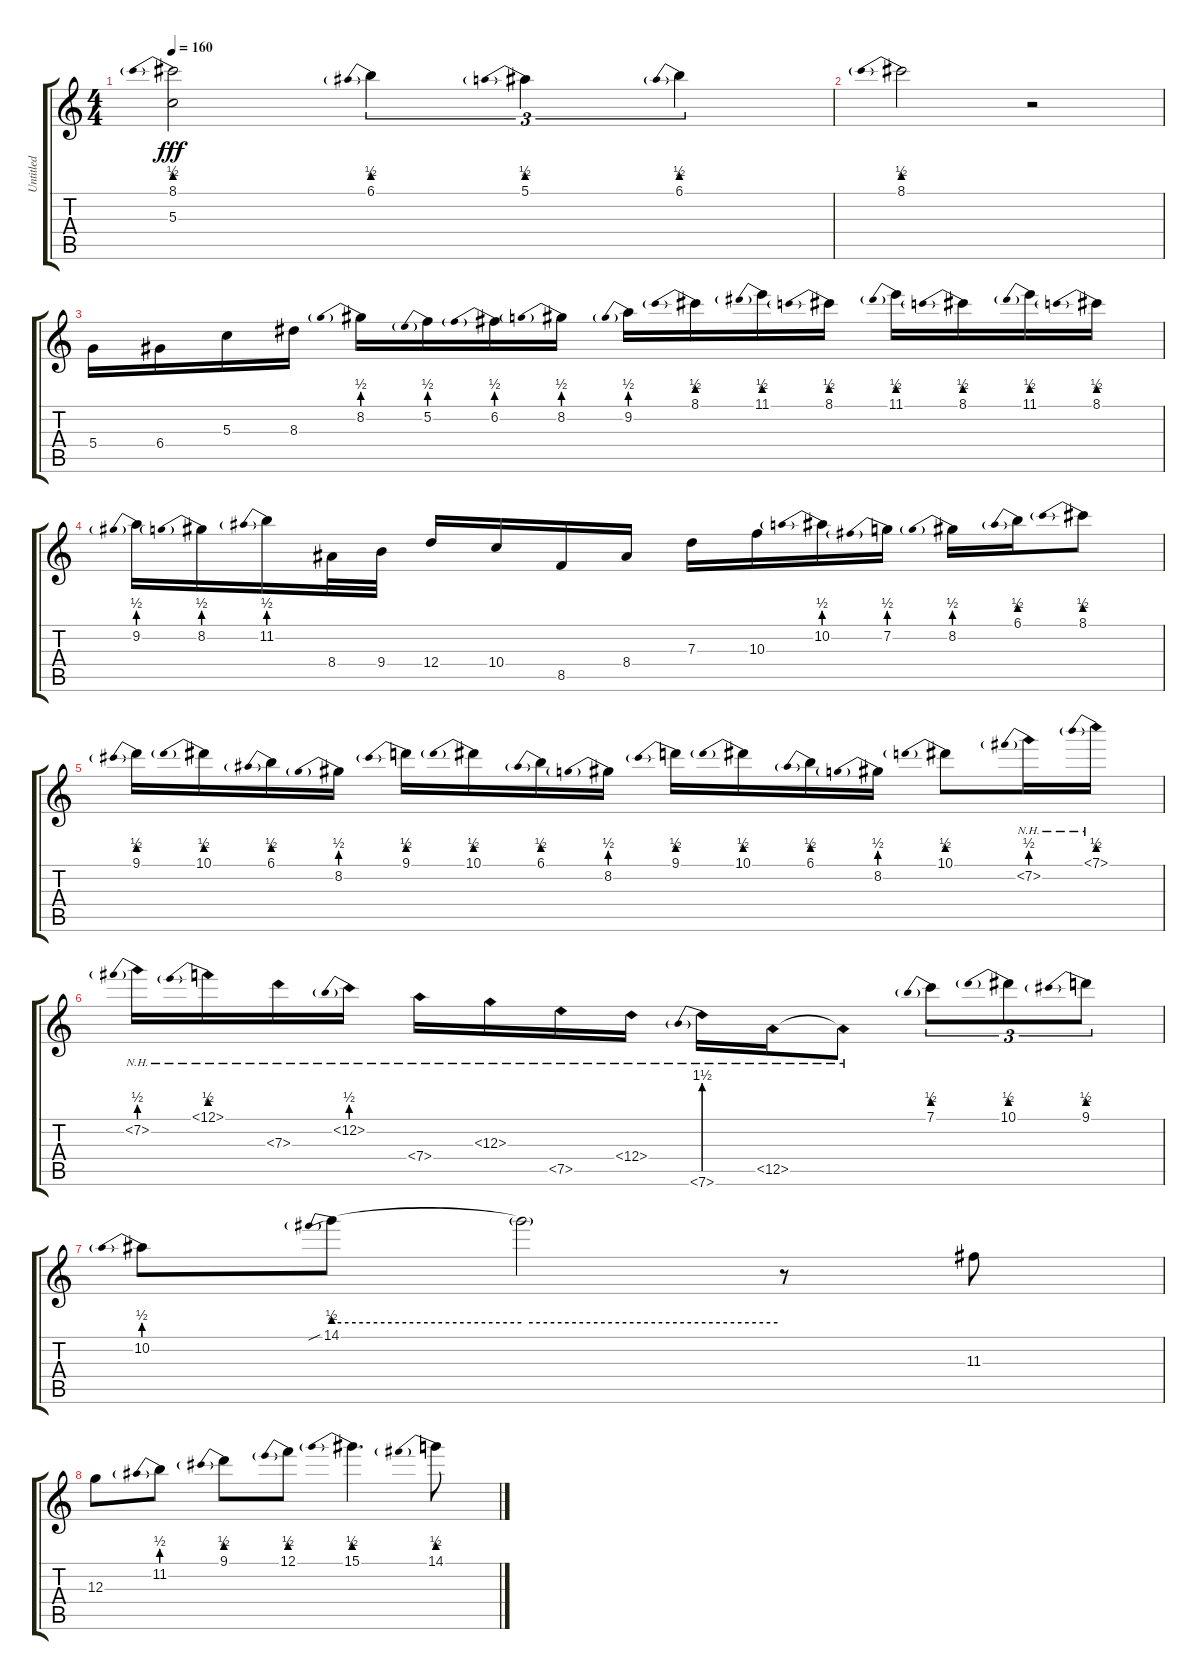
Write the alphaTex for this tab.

\track ("Untitled" "Untitled") {instrument acousticguitarsteel}
\staff {score tabs}
\tuning (E4 B3 G3 D3 A2 E2) {hide}
\ts (4 4)
\tempo 160
\clef g2
\ks c
(8.1{be (prebend 0 2 60 2)} 5.3).2{dy fff} 6.1{be (prebend 0 2 60 2)}.4{tu (3 2)} 5.1{be (prebend 0 2 60 2)}.4{tu (3 2)} 6.1{be (prebend 0 2 60 2)}.4{tu (3 2)} |
8.1{be (prebend 0 2 60 2)}.2 r.2 |
5.4.16 6.4.16 5.3.16 8.3.16 8.2{be (prebend 0 2 60 2)}.16 5.2{be (prebend 0 2 60 2)}.16 6.2{be (prebend 0 2 60 2)}.16 8.2{be (prebend 0 2 60 2)}.16 9.2{be (prebend 0 2 60 2)}.16 8.1{be (prebend 0 2 60 2)}.16 11.1{be (prebend 0 2 60 2)}.16 8.1{be (prebend 0 2 60 2)}.16 11.1{be (prebend 0 2 60 2)}.16 8.1{be (prebend 0 2 60 2)}.16 11.1{be (prebend 0 2 60 2)}.16 8.1{be (prebend 0 2 60 2)}.16 |
9.2{be (prebend 0 2 60 2)}.16 8.2{be (prebend 0 2 60 2)}.16 11.2{be (prebend 0 2 60 2)}.16 8.4.32 9.4.32 12.4.16 10.4.16 8.5.16 8.4.16 7.3.16 10.3.16 10.2{be (prebend 0 2 60 2)}.16 7.2{be (prebend 0 2 60 2)}.16 8.2{be (prebend 0 2 60 2)}.16 6.1{be (prebend 0 2 60 2)}.16 8.1{be (prebend 0 2 60 2)}.8 |
9.1{be (prebend 0 2 60 2)}.16 10.1{be (prebend 0 2 60 2)}.16 6.1{be (prebend 0 2 60 2)}.16 8.2{be (prebend 0 2 60 2)}.16 9.1{be (prebend 0 2 60 2)}.16 10.1{be (prebend 0 2 60 2)}.16 6.1{be (prebend 0 2 60 2)}.16 8.2{be (prebend 0 2 60 2)}.16 9.1{be (prebend 0 2 60 2)}.16 10.1{be (prebend 0 2 60 2)}.16 6.1{be (prebend 0 2 60 2)}.16 8.2{be (prebend 0 2 60 2)}.16 10.1{be (prebend 0 2 60 2)}.8 7.2{be (prebend 0 2 60 2) nh}.16 7.1{be (prebend 0 2 60 2) nh}.16 |
7.2{be (prebend 0 2 60 2) nh}.16 12.1{be (prebend 0 2 60 2) nh}.16 7.3{nh}.16 12.2{be (prebend 0 2 60 2) nh}.16 7.4{nh}.16 12.3{nh}.16 7.5{nh}.16 12.4{nh}.16 7.6{be (prebend 0 6 60 6) nh}.16 12.5{nh}.16 12.5{nh t}.8 7.1{be (prebend 0 2 60 2)}.8{tu (3 2)} 10.1{be (prebend 0 2 60 2)}.8{tu (3 2)} 9.1{be (prebend 0 2 60 2)}.8{tu (3 2)} |
10.2{be (prebend 0 2 60 2)}.8 14.1{be (prebend 0 2 60 2) sib}.8 14.1{be (hold 0 2 60 2) t}.2 r.8 11.3.8 |
12.3.8 11.2{be (prebend 0 2 60 2)}.8 9.1{be (prebend 0 2 60 2)}.8 12.1{be (prebend 0 2 60 2)}.8 15.1{be (prebend 0 2 60 2)}.4{d} 14.1{be (prebend 0 2 60 2)}.8
